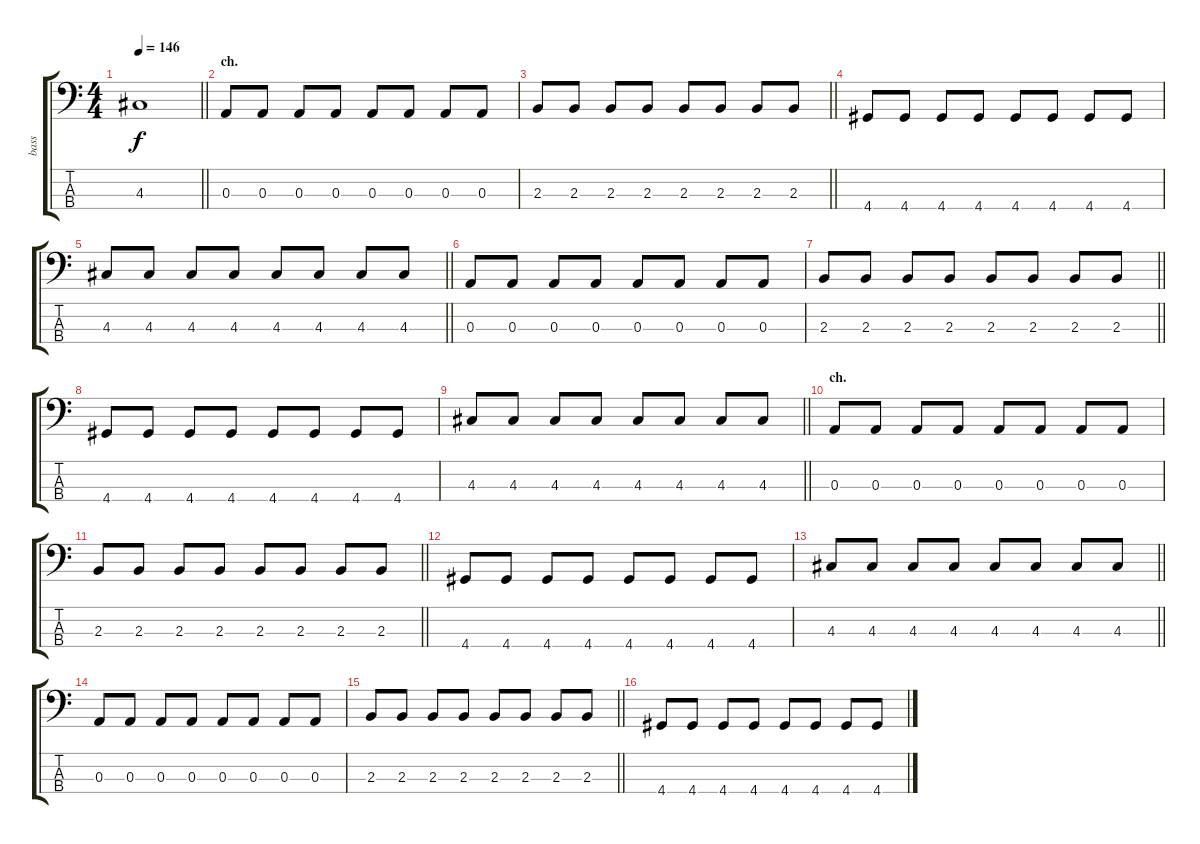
\track ("bass" "bass") {instrument electricbasspick}
\staff {score tabs}
\tuning (G2 D2 A1 E1) {hide}
\ts (4 4)
\tempo 146
\clef f4
\barLineRight lightlight
\ks c
4.3.1{dy f} |
\section ("" "ch.")
0.3.8 0.3.8 0.3.8 0.3.8 0.3.8 0.3.8 0.3.8 0.3.8 |
\barLineRight lightlight
2.3.8 2.3.8 2.3.8 2.3.8 2.3.8 2.3.8 2.3.8 2.3.8 |
4.4.8 4.4.8 4.4.8 4.4.8 4.4.8 4.4.8 4.4.8 4.4.8 |
\barLineRight lightlight
4.3.8 4.3.8 4.3.8 4.3.8 4.3.8 4.3.8 4.3.8 4.3.8 |
0.3.8 0.3.8 0.3.8 0.3.8 0.3.8 0.3.8 0.3.8 0.3.8 |
\barLineRight lightlight
2.3.8 2.3.8 2.3.8 2.3.8 2.3.8 2.3.8 2.3.8 2.3.8 |
4.4.8 4.4.8 4.4.8 4.4.8 4.4.8 4.4.8 4.4.8 4.4.8 |
\barLineRight lightlight
4.3.8 4.3.8 4.3.8 4.3.8 4.3.8 4.3.8 4.3.8 4.3.8 |
\section ("" "ch.")
0.3.8 0.3.8 0.3.8 0.3.8 0.3.8 0.3.8 0.3.8 0.3.8 |
\barLineRight lightlight
2.3.8 2.3.8 2.3.8 2.3.8 2.3.8 2.3.8 2.3.8 2.3.8 |
4.4.8 4.4.8 4.4.8 4.4.8 4.4.8 4.4.8 4.4.8 4.4.8 |
\barLineRight lightlight
4.3.8 4.3.8 4.3.8 4.3.8 4.3.8 4.3.8 4.3.8 4.3.8 |
0.3.8 0.3.8 0.3.8 0.3.8 0.3.8 0.3.8 0.3.8 0.3.8 |
\barLineRight lightlight
2.3.8 2.3.8 2.3.8 2.3.8 2.3.8 2.3.8 2.3.8 2.3.8 |
4.4.8 4.4.8 4.4.8 4.4.8 4.4.8 4.4.8 4.4.8 4.4.8
